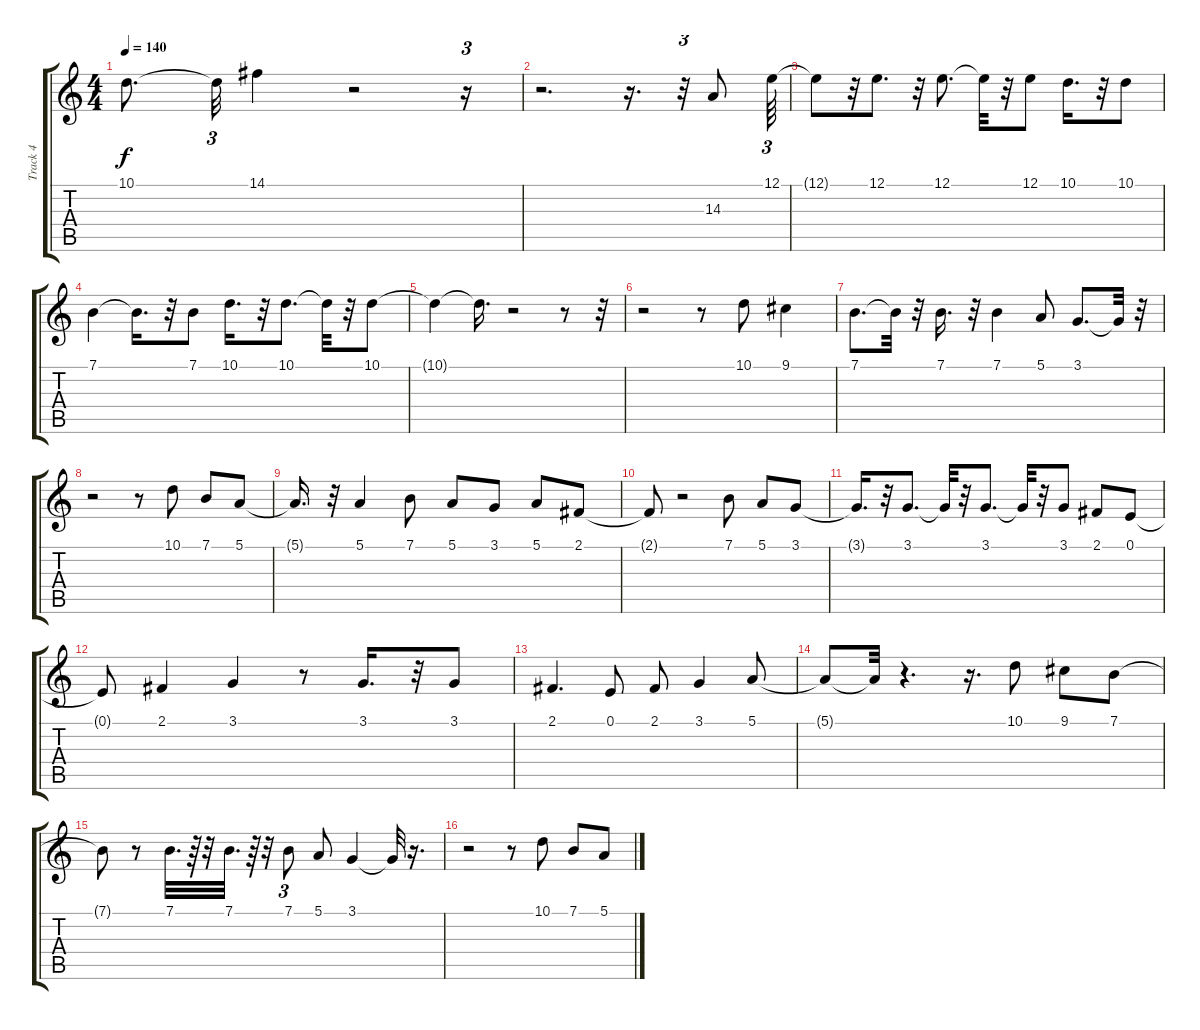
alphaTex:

\track ("Track 4" "Track 4") {instrument voiceoohs}
\staff {score tabs}
\tuning (E4 B3 G3 D3 A2 E2) {hide}
\ts (4 4)
\tempo 140
\clef g2
\ks c
10.1{t}.8{d dy f} 10.1{t}.32{tu (3 2)} 14.1.4 r.2 r.16{tu (3 2)} |
r.2{d} r.16{d} r.32{tu (3 2)} 14.3.8 12.1.64{tu (3 2)} |
12.1{t}.8 r.32 12.1.8{d} r.32 12.1.8{d} 12.1{t}.32 r.32 12.1.8 10.1.16{d} r.32 10.1.8 |
7.1.4 7.1{t}.16{d} r.32 7.1.8 10.1.16{d} r.32 10.1.8{d} 10.1{t}.32 r.32 10.1.8 |
10.1{t}.4 10.1{t}.16{d} r.2 r.8 r.32 |
r.2 r.8 10.1.8 9.1.4 |
7.1.8{d} 7.1{t}.32 r.32 7.1.16{d} r.32 7.1.4 5.1.8 3.1.8{d} 3.1{t}.32 r.32 |
r.2 r.8 10.1.8 7.1.8 5.1.8 |
5.1{t}.16{d} r.32 5.1.4 7.1.8 5.1.8 3.1.8 5.1.8 2.1.8 |
2.1{t}.8 r.2 7.1.8 5.1.8 3.1.8 |
3.1{t}.16{d} r.32 3.1.8{d} 3.1{t}.32 r.32 3.1.8{d} 3.1{t}.32 r.32 3.1.8 2.1.8 0.1.8 |
0.1{t}.8 2.1.4 3.1.4 r.8 3.1.16{d} r.32 3.1.8 |
2.1.4{d} 0.1.8 2.1.8 3.1.4 5.1.8 |
5.1{t}.8 5.1{t}.32 r.4{d} r.16{d} 10.1.8 9.1.8 7.1.8 |
7.1{t}.8 r.8 7.1.32{d} r.64 r.32 7.1.32{d} r.64 r.32 7.1.8{tu (3 2)} 5.1.8 3.1.4 3.1{t}.32 r.16{d} |
r.2 r.8 10.1.8 7.1.8 5.1.8
